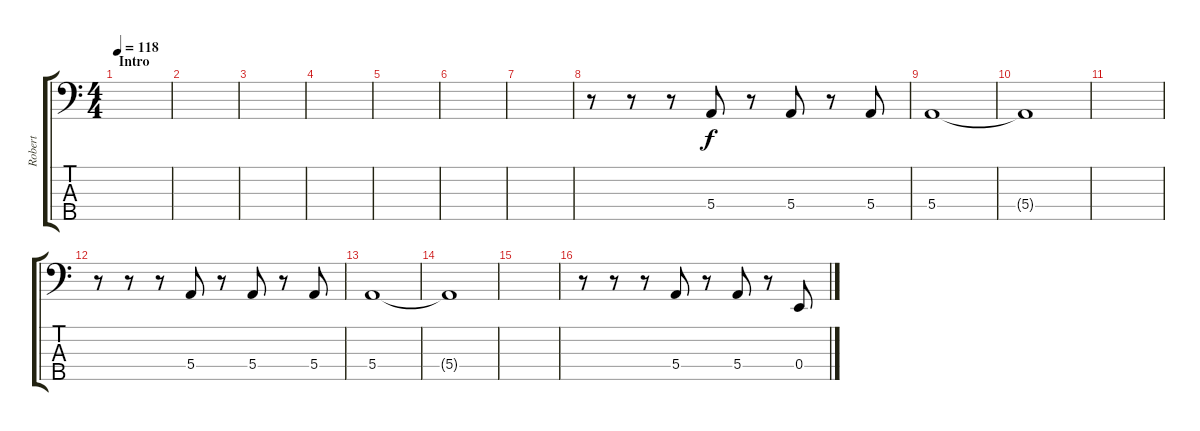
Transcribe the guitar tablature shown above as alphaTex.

\track ("Robert" "Robert") {solo instrument electricbassfinger}
\staff {score tabs}
\tuning (G2 D2 A1 E1 B0) {hide}
\ts (4 4)
\section ("" "Intro")
\tempo 118
\clef f4
\ks c
|
|
|
|
|
|
|
r.8 r.8 r.8 5.4.8 r.8 5.4.8 r.8 5.4.8 |
5.4.1 |
5.4{t}.1 |
|
r.8 r.8 r.8 5.4.8 r.8 5.4.8 r.8 5.4.8 |
5.4.1 |
5.4{t}.1 |
|
r.8 r.8 r.8 5.4.8 r.8 5.4.8 r.8 0.4.8
